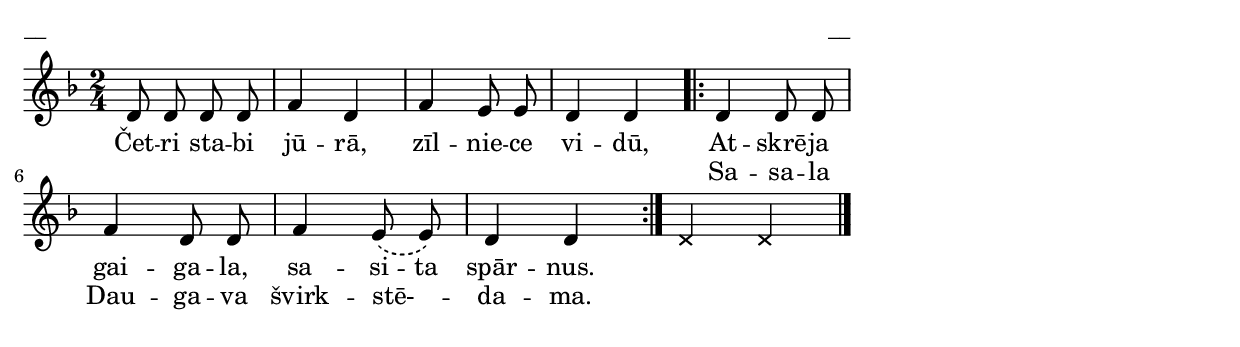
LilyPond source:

\version "2.13.18"

\paper {
line-width = 14\cm
left-margin = 0.4\cm
between-system-padding = 0.1\cm
between-system-space = 0.1\cm
}
% Websense klade
\layout {
indent = #0
ragged-last = ##f
}


voiceA = \relative c' {
\clef "treble"
\key d \minor
\time 2/4
d8 d d d | f4 d | f4 e8 e | d4 d | 
\repeat volta 2 {
\phrasingSlurDashed
d4 d8 d | f4 d8 d | f4 e8\( e\) | d4 d | 
} 
\override NoteHead.style = #'cross
d4 d4 |
\bar"|."
}

lyricA = \lyricmode {
Čet -- ri sta -- bi jū -- rā, zīl -- nie -- ce vi -- dū, 
At -- skrē -- ja gai -- ga -- la, sa -- si -- ta spār -- nus. 
}

lyricB = \lyricmode {
_ _ _ _ _ _ _ _ _ _ _
Sa -- sa -- la Dau -- ga -- va švirk -- stē- -- _ -- da -- ma.
}


fullScore = <<
\new Staff {
<<
\new Voice = "voiceA" { \oneVoice \autoBeamOff \voiceA }
\lyricsto "voiceA" \new Lyrics  \lyricA
\lyricsto "voiceA" \new Lyrics  \lyricB
>>
}
>>



\score {
\fullScore
\header { piece = "__" opus = "__" }
}
\markup { \with-color #(x11-color 'white) \sans \smaller "__" }
\score {
\unfoldRepeats
\fullScore
\midi {
\context { \Staff \remove "Staff_performer" }
\context { \Voice \consists "Staff_performer" }
}
}


